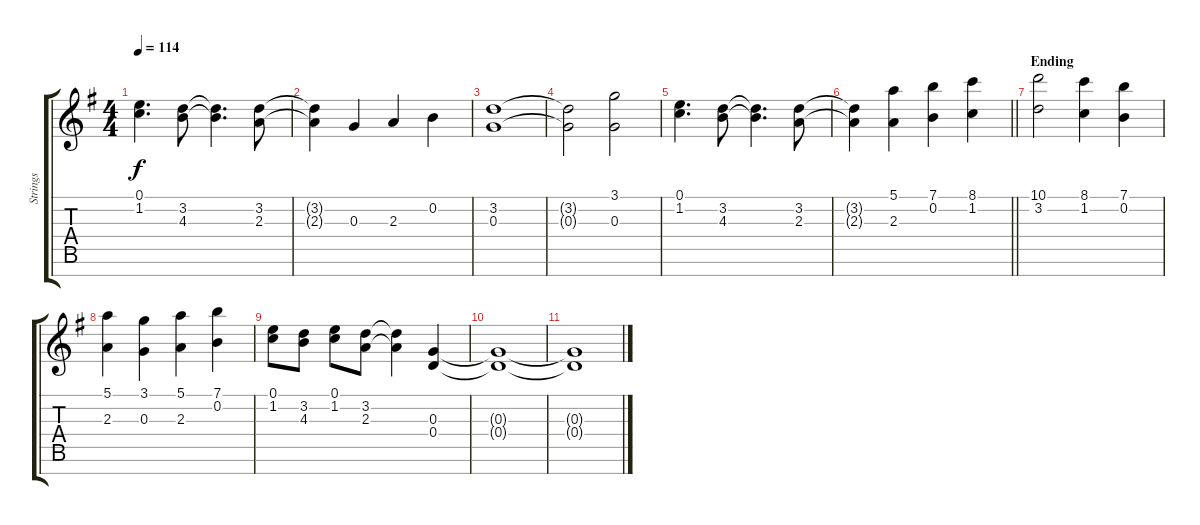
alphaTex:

\track ("Strings" "Strings") {instrument stringensemble1}
\staff {score tabs}
\tuning (E5 B4 G4 D4 A3 E3 B2) {hide}
\ts (4 4)
\tempo 114
\clef g2
\ks g
(0.1 1.2).4{d dy f} (3.2 4.3).8 (3.2{t} 4.3{t}).4{d} (3.2 2.3).8 |
(3.2{t} 2.3{t}).4 0.3.4 2.3.4 0.2.4 |
(3.2 0.3).1 |
(3.2{t} 0.3{t}).2 (3.1 0.3).2 |
(0.1 1.2).4{d} (3.2 4.3).8 (3.2{t} 4.3{t}).4{d} (3.2 2.3).8 |
\barLineRight lightlight
(3.2{t} 2.3{t}).4 (5.1 2.3).4 (7.1 0.2).4 (8.1 1.2).4 |
\section ("" "Ending")
(10.1 3.2).2 (8.1 1.2).4 (7.1 0.2).4 |
(5.1 2.3).4 (3.1 0.3).4 (5.1 2.3).4 (7.1 0.2).4 |
(0.1 1.2).8 (3.2 4.3).8 (0.1 1.2).8 (3.2 2.3).8 (3.2{t} 2.3{t}).4 (0.3 0.4).4 |
(0.3{t} 0.4{t}).1 |
(0.3{t} 0.4{t}).1
